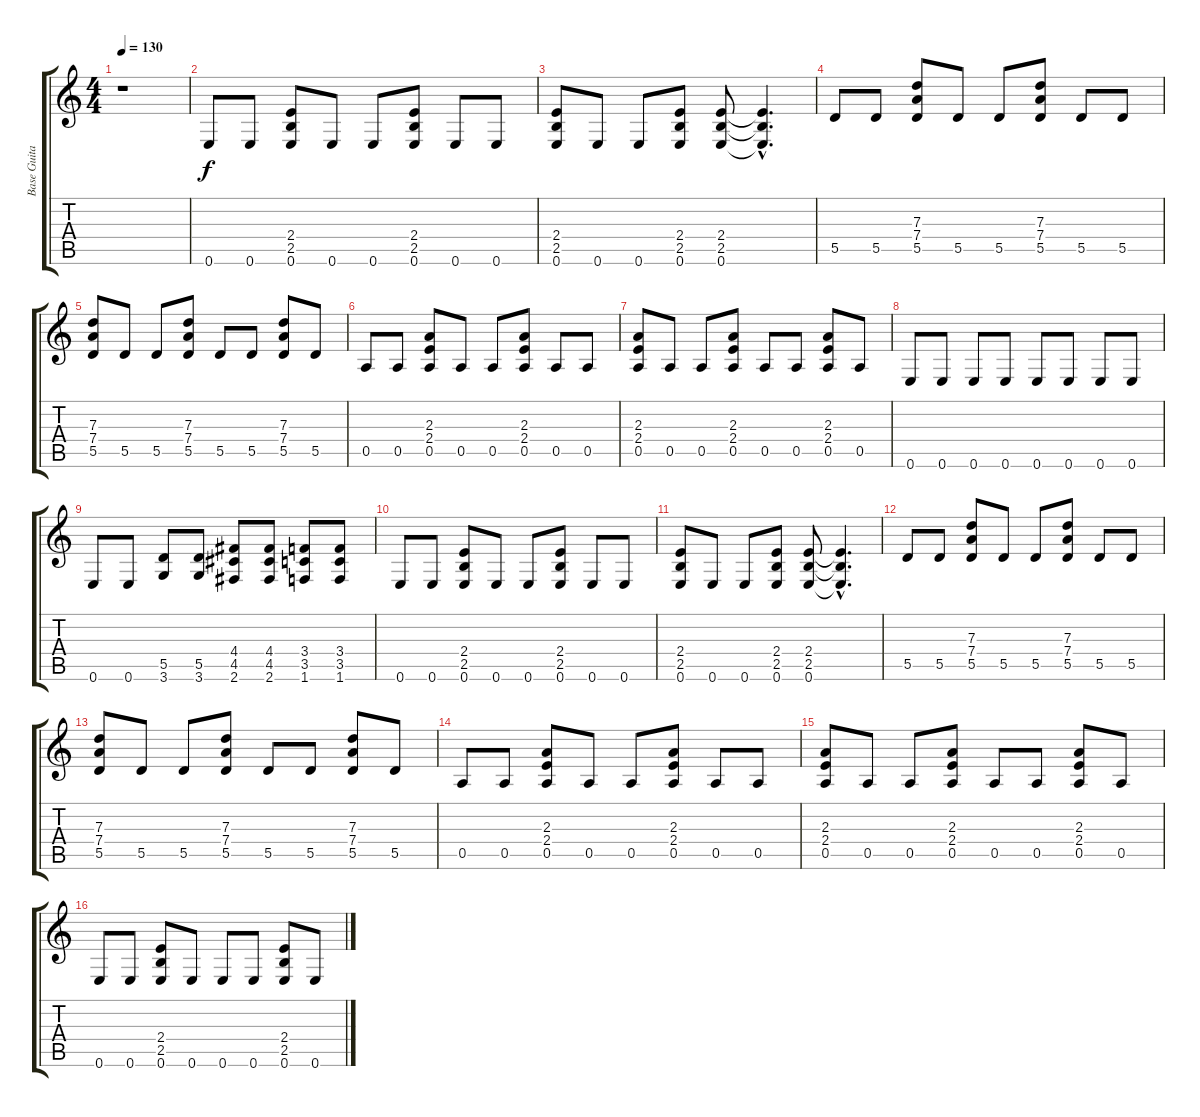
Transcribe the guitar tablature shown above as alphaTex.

\track ("Base Guitar" "Base Guita") {instrument overdrivenguitar}
\staff {score tabs}
\tuning (E4 B3 G3 D3 A2 E2) {hide}
\ts (4 4)
\tempo 130
\clef g2
\ks c
r.1{dy f} |
0.6.8 0.6.8 (2.4 2.5 0.6).8 0.6.8 0.6.8 (2.4 2.5 0.6).8 0.6.8 0.6.8 |
(2.4 2.5 0.6).8 0.6.8 0.6.8 (2.4 2.5 0.6).8 (2.4 2.5 0.6).8 (2.4{hac t} 2.5{hac t} 0.6{hac t}).4{d} |
5.5.8 5.5.8 (7.3 7.4 5.5).8 5.5.8 5.5.8 (7.3 7.4 5.5).8 5.5.8 5.5.8 |
(7.3 7.4 5.5).8 5.5.8 5.5.8 (7.3 7.4 5.5).8 5.5.8 5.5.8 (7.3 7.4 5.5).8 5.5.8 |
0.5.8 0.5.8 (2.3 2.4 0.5).8 0.5.8 0.5.8 (2.3 2.4 0.5).8 0.5.8 0.5.8 |
(2.3 2.4 0.5).8 0.5.8 0.5.8 (2.3 2.4 0.5).8 0.5.8 0.5.8 (2.3 2.4 0.5).8 0.5.8 |
0.6.8 0.6.8 0.6.8 0.6.8 0.6.8 0.6.8 0.6.8 0.6.8 |
0.6.8 0.6.8 (5.5 3.6).8 (5.5 3.6).8 (4.4 4.5 2.6).8 (4.4 4.5 2.6).8 (3.4 3.5 1.6).8 (3.4 3.5 1.6).8 |
0.6.8 0.6.8 (2.4 2.5 0.6).8 0.6.8 0.6.8 (2.4 2.5 0.6).8 0.6.8 0.6.8 |
(2.4 2.5 0.6).8 0.6.8 0.6.8 (2.4 2.5 0.6).8 (2.4 2.5 0.6).8 (2.4{hac t} 2.5{hac t} 0.6{hac t}).4{d} |
5.5.8 5.5.8 (7.3 7.4 5.5).8 5.5.8 5.5.8 (7.3 7.4 5.5).8 5.5.8 5.5.8 |
(7.3 7.4 5.5).8 5.5.8 5.5.8 (7.3 7.4 5.5).8 5.5.8 5.5.8 (7.3 7.4 5.5).8 5.5.8 |
0.5.8 0.5.8 (2.3 2.4 0.5).8 0.5.8 0.5.8 (2.3 2.4 0.5).8 0.5.8 0.5.8 |
(2.3 2.4 0.5).8 0.5.8 0.5.8 (2.3 2.4 0.5).8 0.5.8 0.5.8 (2.3 2.4 0.5).8 0.5.8 |
0.6.8 0.6.8 (2.4 2.5 0.6).8 0.6.8 0.6.8 0.6.8 (2.4 2.5 0.6).8 0.6.8
